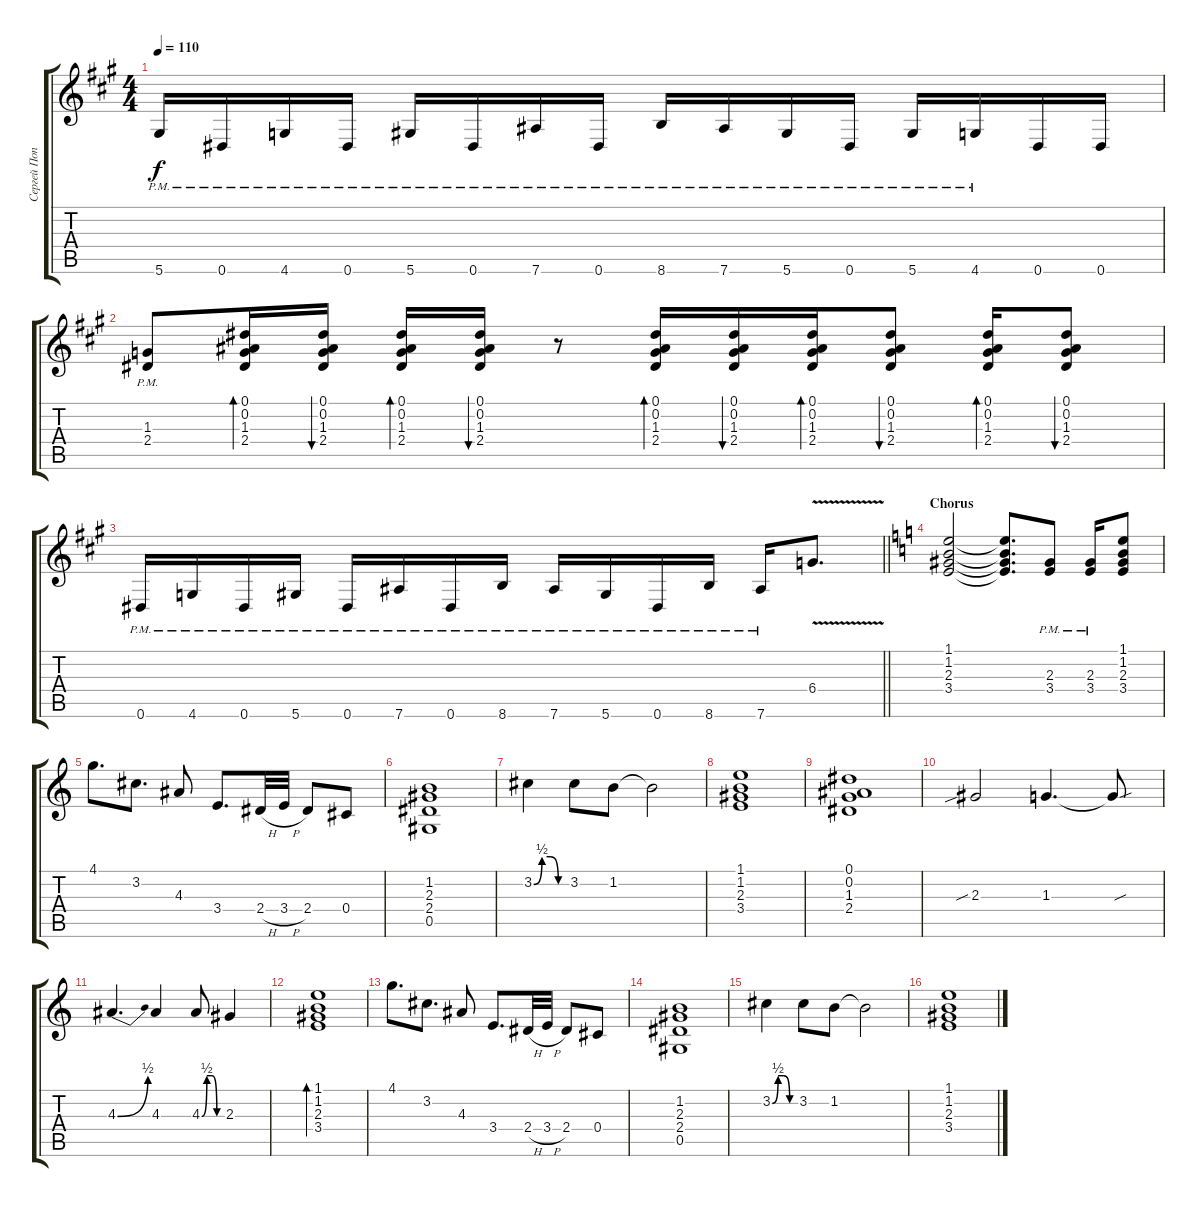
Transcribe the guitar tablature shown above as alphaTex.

\track ("Сергей Попов" "Сергей Поп") {instrument distortionguitar}
\staff {score tabs}
\tuning (Eb4 Bb3 Gb3 Db3 Ab2 Eb2) {hide}
\ts (4 4)
\tempo 110
\clef g2
\ks a
5.6{pm}.16{dy f} 0.6{pm}.16 4.6{pm}.16 0.6{pm}.16 5.6{pm}.16 0.6{pm}.16 7.6{pm}.16 0.6{pm}.16 8.6{pm}.16 7.6{pm}.16 5.6{pm}.16 0.6{pm}.16 5.6{pm}.16 4.6{pm}.16 0.6.16 0.6.16 |
(1.3{pm} 2.4{pm}).8 (0.1 0.2 1.3 2.4).16{bd 60} (0.1 0.2 1.3 2.4).16{bu 60} (0.1 0.2 1.3 2.4).16{bd 60} (0.1 0.2 1.3 2.4).16{bu 60} r.8 (0.1 0.2 1.3 2.4).16{bd 60} (0.1 0.2 1.3 2.4).16{bu 60} (0.1 0.2 1.3 2.4).16{bd 60} (0.1 0.2 1.3 2.4).8{bu 30} (0.1 0.2 1.3 2.4).16{bd 30} (0.1 0.2 1.3 2.4).8{bu 30} |
\barLineRight lightlight
0.6{pm}.16 4.6{pm}.16 0.6{pm}.16 5.6{pm}.16 0.6{pm}.16 7.6{pm}.16 0.6{pm}.16 8.6{pm}.16 7.6{pm}.16 5.6{pm}.16 0.6{pm}.16 8.6{pm}.16 7.6{pm}.16 6.4{v}.8{d} |
\section ("" "Chorus")
\ks c
(1.1 1.2 2.3 3.4).2 (1.1{t} 1.2{t} 2.3{t} 3.4{t}).8{d} (2.3{pm} 3.4{pm}).8 (2.3{pm} 3.4{pm}).16 (1.1 1.2 2.3 3.4).8 |
4.1.8{d} 3.2.8{d} 4.3.8 3.4.8{d} 2.4{h}.32 3.4{h}.32 2.4.8 0.4.8 |
(1.2 2.3 2.4 0.5).1 |
3.2{be (custom 0 0 15 2 30 2 45 0 60 0)}.4 3.2.8 1.2.8 1.2{t}.2 |
(1.1 1.2 2.3 3.4).1 |
(0.1 0.2 1.3 2.4).1 |
2.3{sib}.2 1.3.4{d} 1.3{sou t}.8 |
4.3{be (bend 0 0 60 2)}.4{d} 4.3.4 4.3{be (custom 0 0 15 2 30 2 45 0 60 0)}.8 2.3.4 |
(1.1 1.2 2.3 3.4).1{bd 30} |
4.1.8{d} 3.2.8{d} 4.3.8 3.4.8{d} 2.4{h}.32 3.4{h}.32 2.4.8 0.4.8 |
(1.2 2.3 2.4 0.5).1 |
3.2{be (custom 0 0 15 2 30 2 45 0 60 0)}.4 3.2.8 1.2.8 1.2{t}.2 |
(1.1 1.2 2.3 3.4).1
